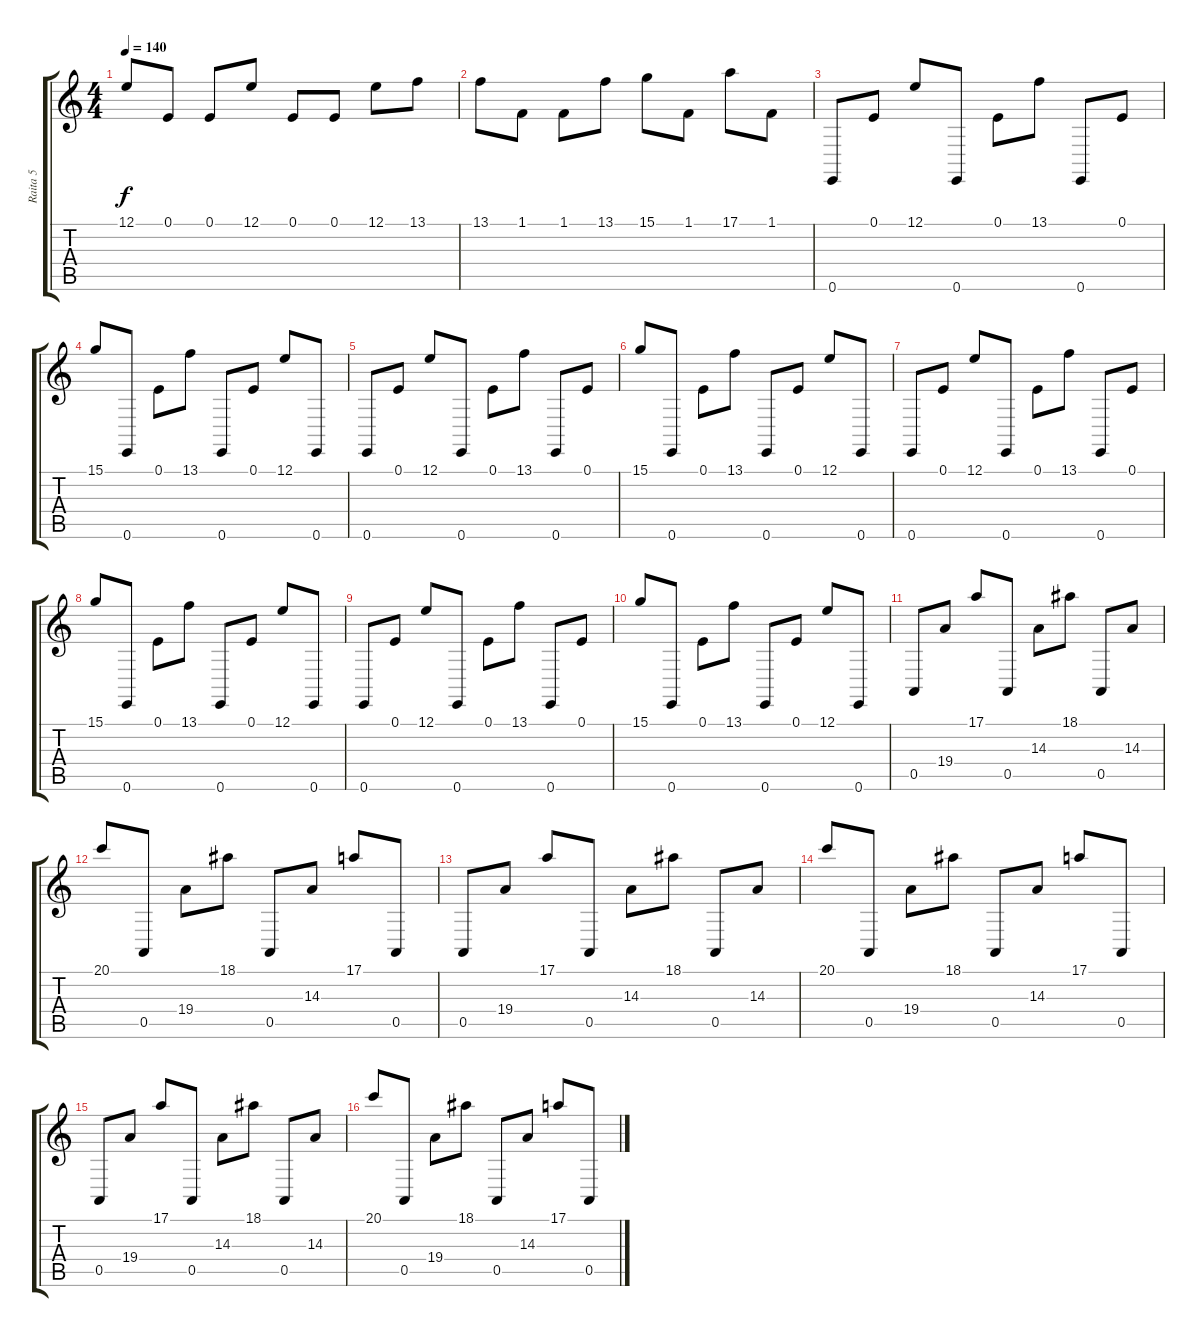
\track ("Raita 5" "Raita 5") {instrument fx7echoes}
\staff {score tabs}
\tuning (E4 B3 G3 D3 A2 E2) {hide}
\ts (4 4)
\tempo 140
\clef g2
\ks c
12.1.8{dy f} 0.1.8 0.1.8 12.1.8 0.1.8 0.1.8 12.1.8 13.1.8 |
13.1.8 1.1.8 1.1.8 13.1.8 15.1.8 1.1.8 17.1.8 1.1.8 |
0.6.8 0.1.8 12.1.8 0.6.8 0.1.8 13.1.8 0.6.8 0.1.8 |
15.1.8 0.6.8 0.1.8 13.1.8 0.6.8 0.1.8 12.1.8 0.6.8 |
0.6.8 0.1.8 12.1.8 0.6.8 0.1.8 13.1.8 0.6.8 0.1.8 |
15.1.8 0.6.8 0.1.8 13.1.8 0.6.8 0.1.8 12.1.8 0.6.8 |
0.6.8 0.1.8 12.1.8 0.6.8 0.1.8 13.1.8 0.6.8 0.1.8 |
15.1.8 0.6.8 0.1.8 13.1.8 0.6.8 0.1.8 12.1.8 0.6.8 |
0.6.8 0.1.8 12.1.8 0.6.8 0.1.8 13.1.8 0.6.8 0.1.8 |
15.1.8 0.6.8 0.1.8 13.1.8 0.6.8 0.1.8 12.1.8 0.6.8 |
0.5.8 19.4.8 17.1.8 0.5.8 14.3.8 18.1.8 0.5.8 14.3.8 |
20.1.8 0.5.8 19.4.8 18.1.8 0.5.8 14.3.8 17.1.8 0.5.8 |
0.5.8 19.4.8 17.1.8 0.5.8 14.3.8 18.1.8 0.5.8 14.3.8 |
20.1.8 0.5.8 19.4.8 18.1.8 0.5.8 14.3.8 17.1.8 0.5.8 |
0.5.8 19.4.8 17.1.8 0.5.8 14.3.8 18.1.8 0.5.8 14.3.8 |
20.1.8 0.5.8 19.4.8 18.1.8 0.5.8 14.3.8 17.1.8 0.5.8
